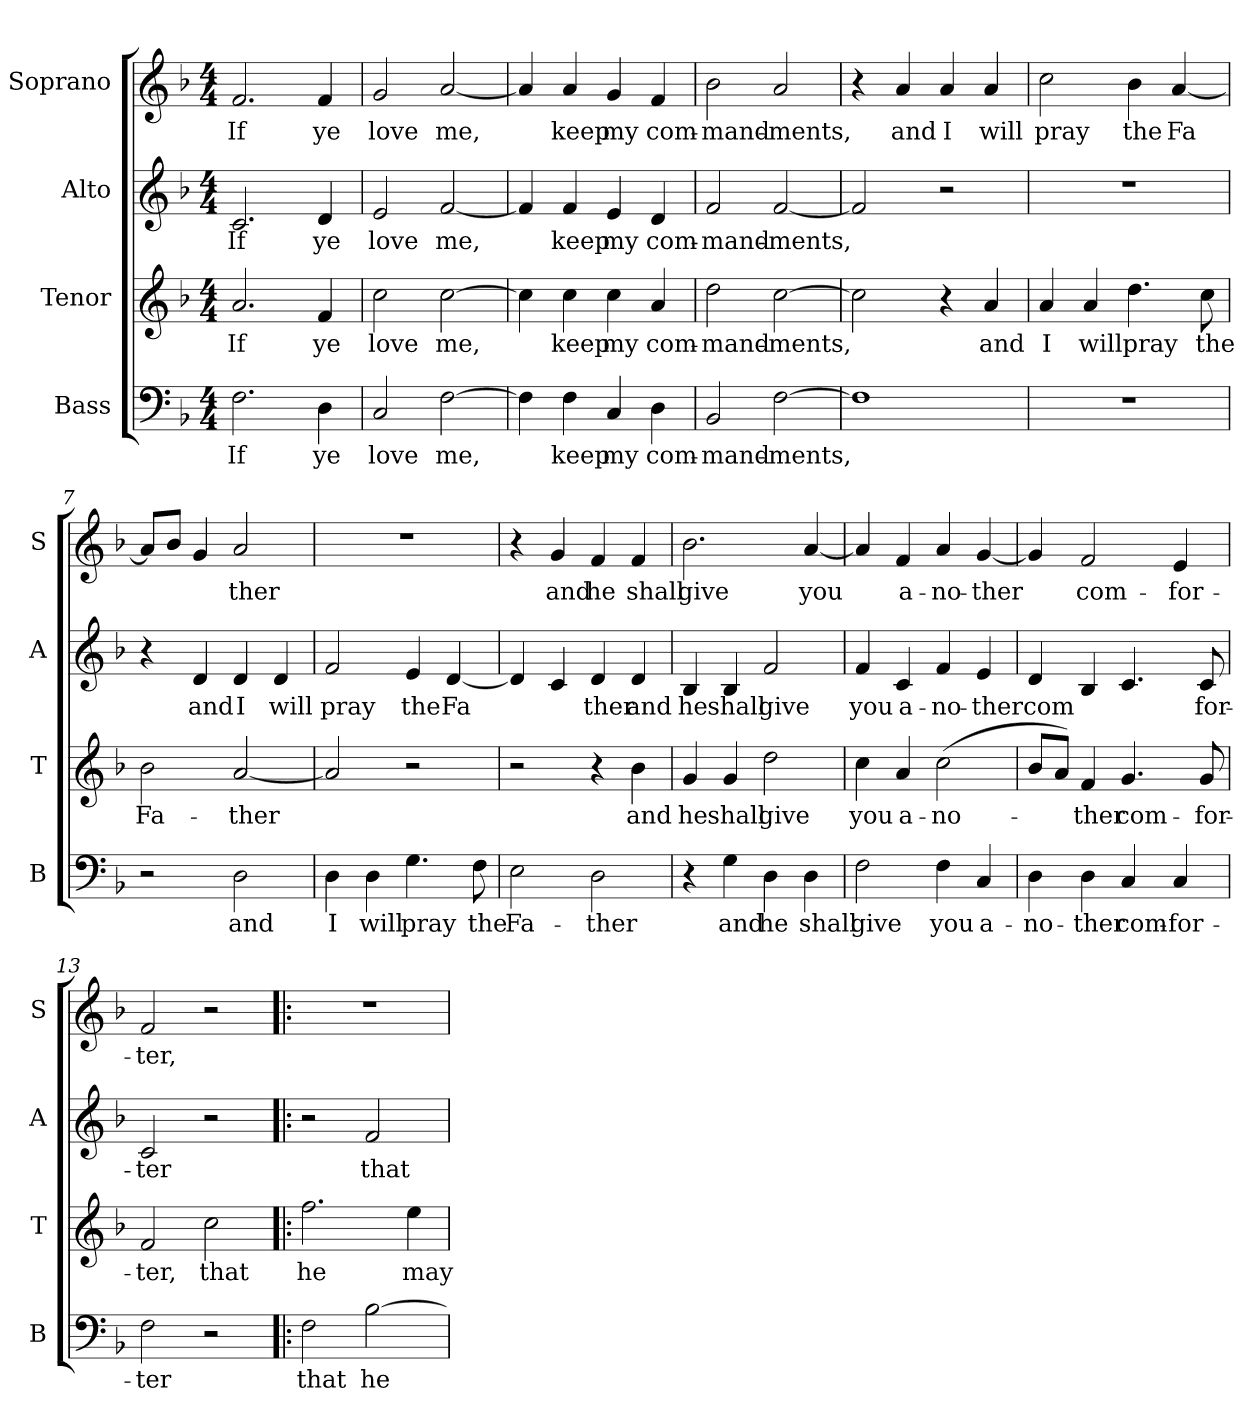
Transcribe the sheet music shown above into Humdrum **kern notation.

**kern	**text	**kern	**text	**kern	**text	**kern	**text
*part4	*part4	*part3	*part3	*part2	*part2	*part1	*part1
*staff4	*staff4	*staff3	*staff3	*staff2	*staff2	*staff1	*staff1
*I"Bass	*	*I"Tenor	*	*I"Alto	*	*I"Soprano	*
*I'B	*	*I'T	*	*I'A	*	*I'S	*
*clefF4	*	*clefG2	*	*clefG2	*	*clefG2	*
*k[b-]	*	*k[b-]	*	*k[b-]	*	*k[b-]	*
*M4/4	*	*M4/4	*	*M4/4	*	*M4/4	*
*MM100	*	*MM100	*	*MM100	*	*MM100	*
=1	=1	=1	=1	=1	=1	=1	=1
2.F\	If	2.a/	If	2.c/	If	2.f/	If
4D\	ye	4f/	ye	4d/	ye	4f/	ye
=2	=2	=2	=2	=2	=2	=2	=2
2C/	love	2cc\	love	2e/	love	2g/	love
[2F\	me,	[2cc\	me,	[2f/	me,	[2a/	me,
=3	=3	=3	=3	=3	=3	=3	=3
4F\]	.	4cc\]	.	4f/]	.	4a/]	.
4F\	keep	4cc\	keep	4f/	keep	4a/	keep
4C/	my	4cc\	my	4e/	my	4g/	my
4D\	com-	4a/	com-	4d/	com-	4f/	com-
=4	=4	=4	=4	=4	=4	=4	=4
2BB-/	-mand-	2dd\	mand-	2f/	mand-	2b-\	mand-
[2F\	-ments,	[2cc\	ments,	[2f/	ments,	2a/	ments,
=5	=5	=5	=5	=5	=5	=5	=5
1F]	.	2cc\]	.	2f/]	.	4r	.
.	.	.	.	.	.	4a/	and
.	.	4r	.	2r	.	4a/	I
.	.	4a/	and	.	.	4a/	will
!!LO:LB:g=z
=6	=6	=6	=6	=6	=6	=6	=6
1r	.	4a/	I	1r	.	2cc\	pray
.	.	4a/	will	.	.	.	.
.	.	4.dd\	pray	.	.	4b-\	the
.	.	.	.	.	.	[4a/	Fa-
.	.	8cc\	the	.	.	.	.
=7	=7	=7	=7	=7	=7	=7	=7
2r	.	2b-\	Fa-	4r	.	8a/L]	.
.	.	.	.	.	.	8b-/J	-
.	.	.	.	4d/	and	4g/	-
2D\	and	[2a/	ther	4d/	I	2a/	ther
.	.	.	.	4d/	will	.	.
=8	=8	=8	=8	=8	=8	=8	=8
4D\	I	2a/]	.	2f/	pray	1r	.
4D\	will	.	.	.	.	.	.
4.G\	pray	2r	.	4e/	the	.	.
.	.	.	.	[4d/	Fa	.	.
8F\	the	.	.	.	.	.	.
=9	=9	=9	=9	=9	=9	=9	=9
2E\	Fa-	2r	.	4d/]	.	4r	.
.	.	.	.	4c/	-	4g/	and
2D\	-ther	4r	.	4d/	ther	4f/	he
.	.	4b-\	and	4d/	and	4f/	shall
=10	=10	=10	=10	=10	=10	=10	=10
4r	.	4g/	he	4B-/	he	2.b-\	give
4G\	and	4g/	shall	4B-/	shall	.	.
4D\	he	2dd\	give	2f/	give	.	.
4D\	shall	.	.	.	.	[4a/	you
!!LO:PB:g=z
=11	=11	=11	=11	=11	=11	=11	=11
2F\	give	4cc\	you	4f/	you	4a/]	.
.	.	4a/	a-	4c/	a-	4f/	a-
4F\	you	(2cc\	no--	4f/	no-	4a/	no-
4C/	a-	.	.	4e/	ther	[4g/	ther
=12	=12	=12	=12	=12	=12	=12	=12
4D\	-no-	8b-/L	.	4d/	com	4g/]	.
.	.	8a/J)	.	.	.	.	.
4D\	-ther	4f/	ther	4B-/	.	2f/	com-
4C/	com-	4.g/	com-	4.c/	-	.	.
4C/	-for-	.	.	.	.	4e/	for-
.	.	8g/	for-	8c/	for-	.	.
=13	=13	=13	=13	=13	=13	=13	=13
2F\	-ter	2f/	ter,	2c/	ter	2f/	ter,
2r	.	2cc\	that	2r	.	2r	.
=14!|:	=14!|:	=14!|:	=14!|:	=14!|:	=14!|:	=14!|:	=14!|:
2F\	that	2.ff\	he	2r	.	1r	.
[2B-\	he	.	.	2f/	that	.	.
.	.	4ee\	may	.	.	.	.
=	=	=	=	=	=	=	=
*-	*-	*-	*-	*-	*-	*-	*-
